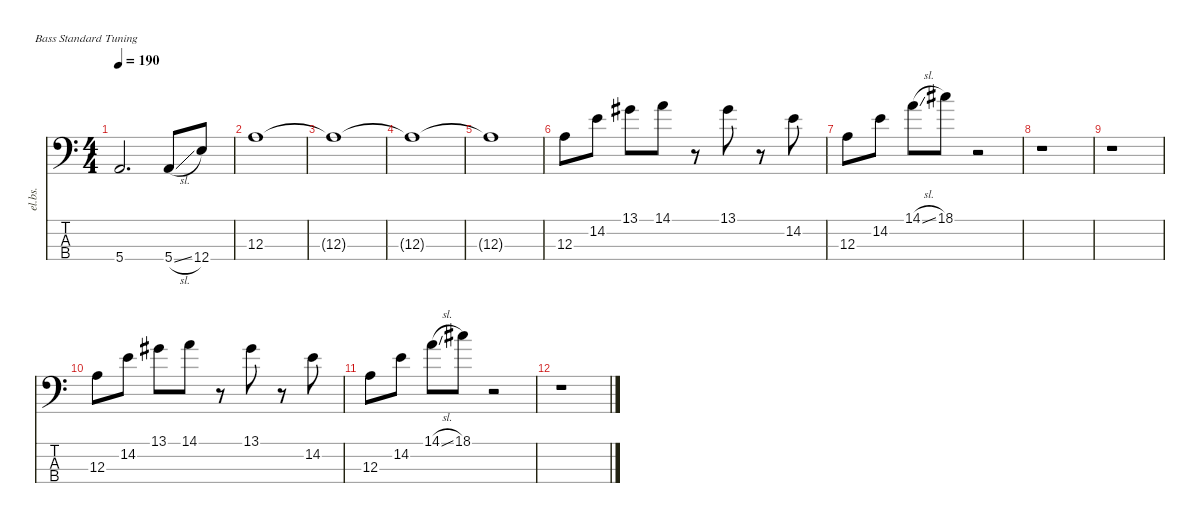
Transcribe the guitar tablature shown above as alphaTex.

\defaultSystemsLayout 4
\hideDynamics
\bracketExtendMode nobrackets
\track ("Electric Bass" "el.bs.") {mute instrument electricbassfinger}
\staff {score tabs}
\tuning (G2 D2 A1 E1)
\ts (4 4)
\tempo 190
\clef f4
\ks c
5.4{t}.2{d dy mf beam Up} 5.4{sl}.8{beam Up} 12.4.8{beam Up} |
12.3.1{beam Down} |
12.3{t}.1{beam Down} |
12.3{t}.1{beam Down} |
12.3{t}.1{beam Down} |
12.3.8{beam Down} 14.2.8{beam Down} 13.1{acc #}.8{beam Down} 14.1.8{beam Down} r.8{beam Down} 13.1{acc #}.8{beam Down} r.8{beam Down} 14.2.8{beam Down} |
12.3.8{beam Down} 14.2.8{beam Down} 14.1{sl}.8{beam Down} 18.1{acc #}.8{beam Down} r.2{beam Down} |
r.1{beam Down} |
r.1{beam Down} |
12.3.8{beam Down} 14.2.8{beam Down} 13.1{acc #}.8{beam Down} 14.1.8{beam Down} r.8{beam Down} 13.1{acc #}.8{beam Down} r.8{beam Down} 14.2.8{beam Down} |
12.3.8{beam Down} 14.2.8{beam Down} 14.1{sl}.8{beam Down} 18.1{acc #}.8{beam Down} r.2{beam Down} |
r.1{beam Down}
